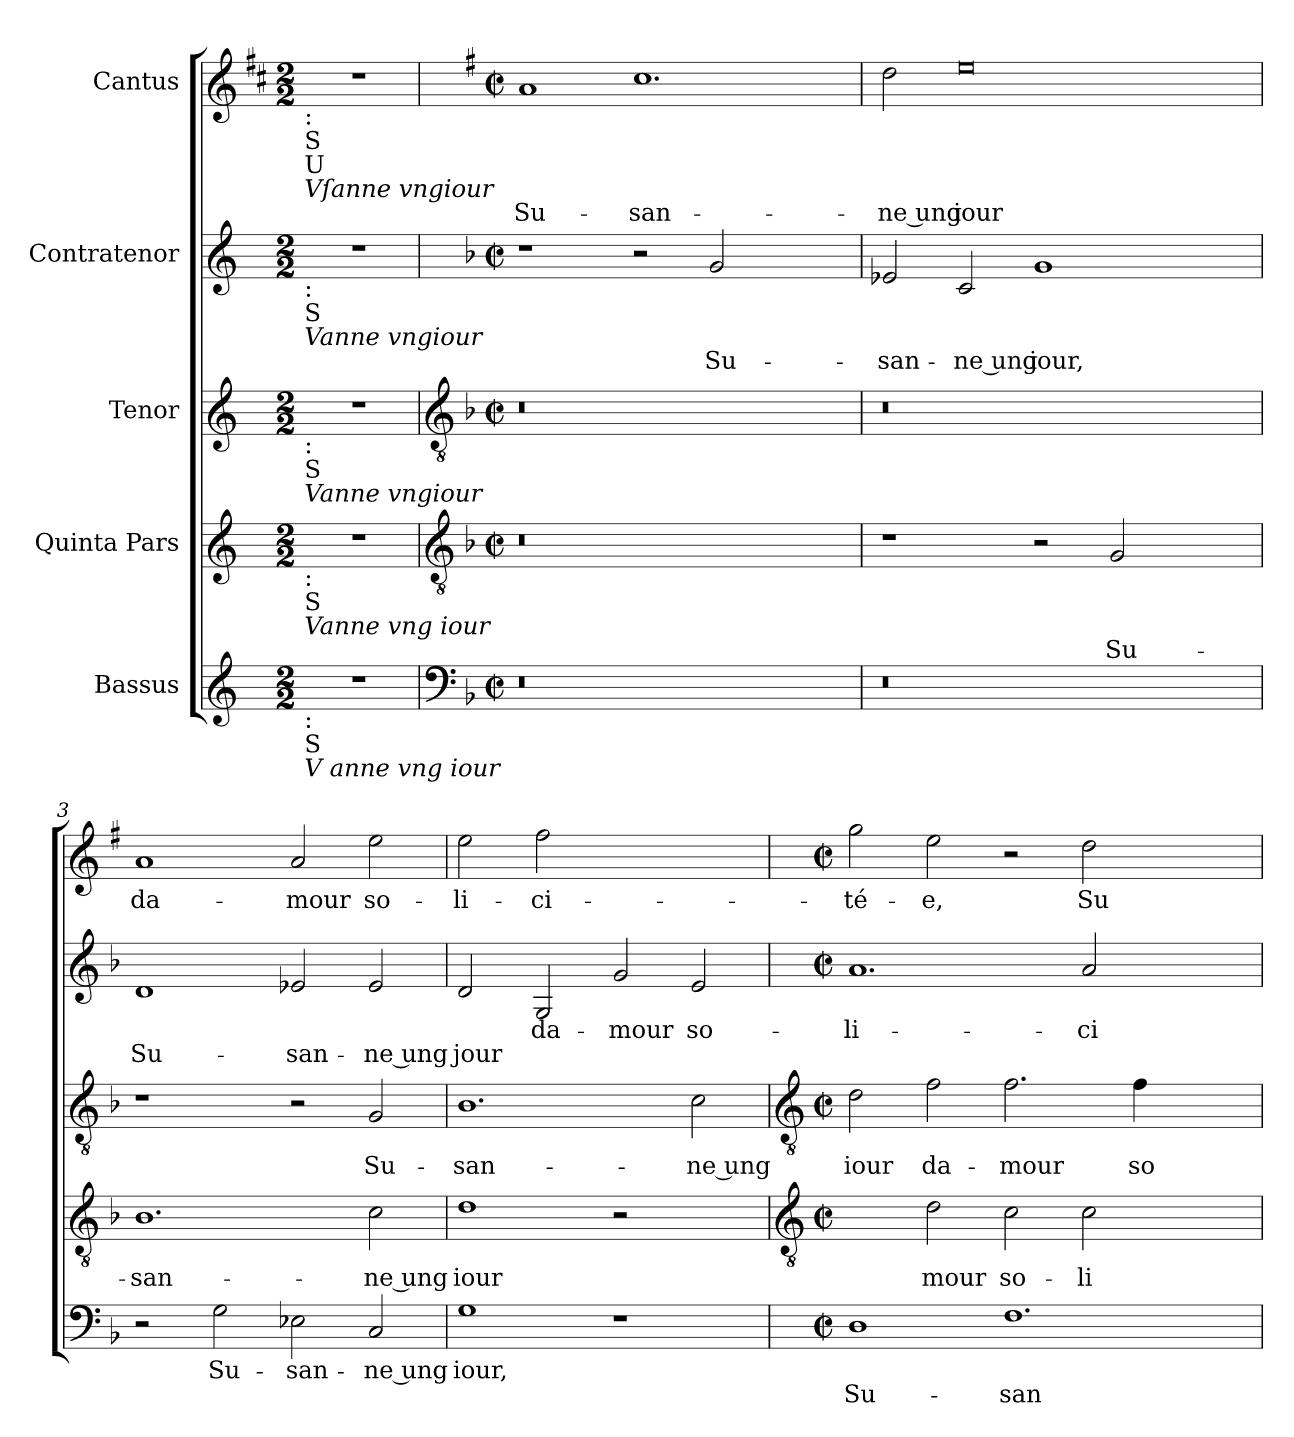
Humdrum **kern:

**kern	**text	**text	**kern	**text	**kern	**text	**kern	**text	**text	**kern	**text
*part5	*part5	*part5	*part4	*part4	*part3	*part3	*part2	*part2	*part2	*part1	*part1
*staff5	*staff5	*staff5	*staff4	*staff4	*staff3	*staff3	*staff2	*staff2	*staff2	*staff1	*staff1
*I"Bassus	*	*	*I"Quinta Pars	*	*I"Tenor	*	*I"Contratenor	*	*	*I"Cantus	*
*clefG2	*	*	*clefG2	*	*clefG2	*	*clefG2	*	*	*clefG2	*
*	*	*	*	*	*	*	*	*	*	*ITrd1c2	*
*k[]	*	*	*k[]	*	*k[]	*	*k[]	*	*	*k[]	*
*C:	*	*	*C:	*	*C:	*	*C:	*	*	*C:	*
*M2/2	*	*	*M2/2	*	*M2/2	*	*M2/2	*	*	*M2/2	*
=	=	=	=	=	=	=	=	=	=	=	=
!	!	!	!	!	!	!	!	!	!	!LO:TX:b:t=&colon;	!
!	!	!	!	!	!	!	!	!	!	!LO:TX:b:t=S	!
!	!	!	!	!	!	!	!	!	!	!LO:TX:b:t=U	!
!	!	!	!	!	!	!	!	!	!	!LO:TX:b:i:t=Vſanne vngiour	!
!	!	!	!	!	!	!	!LO:TX:b:t=&colon;	!	!	!	!
!	!	!	!	!	!	!	!LO:TX:b:t=S	!	!	!	!
!	!	!	!	!	!	!	!LO:TX:b:i:t=Vanne vngiour	!	!	!	!
!	!	!	!	!	!LO:TX:b:t=&colon;	!	!	!	!	!	!
!	!	!	!	!	!LO:TX:b:t=S	!	!	!	!	!	!
!	!	!	!	!	!LO:TX:b:i:t=Vanne vngiour	!	!	!	!	!	!
!	!	!	!LO:TX:b:t=&colon;	!	!	!	!	!	!	!	!
!	!	!	!LO:TX:b:t=S	!	!	!	!	!	!	!	!
!	!	!	!LO:TX:b:i:t=Vanne vng iour	!	!	!	!	!	!	!	!
!LO:TX:b:t=&colon;	!	!	!	!	!	!	!	!	!	!	!
!LO:TX:b:t=S	!	!	!	!	!	!	!	!	!	!	!
!LO:TX:b:i:t=V anne vng iour	!	!	!	!	!	!	!	!	!	!	!
1r	.	.	1r	.	1r	.	1r	.	.	1r	.
!!LO:LB:g=z
=1	=1	=1	=1	=1	=1	=1	=1	=1	=1	=1	=1
*clefF4	*	*	*clefGv2	*	*clefGv2	*	*	*	*	*	*
*k[b-]	*	*	*k[b-]	*	*k[b-]	*	*k[b-]	*	*	*k[b-]	*
*F:	*	*	*F:	*	*F:	*	*F:	*	*	*F:	*
*M4/2	*	*	*M4/2	*	*M4/2	*	*M4/2	*	*	*M4/2	*
*met(c|)	*	*	*met(c|)	*	*met(c|)	*	*met(c|)	*	*	*met(c|)	*
!	!	!	!	!	!	!	!	!	!	!	!LO:LY:b
0r	.	.	0r	.	0r	.	1r	.	.	1g	Su-
!	!	!	!	!	!	!	!	!	!	!	!LO:LY:b
.	.	.	.	.	.	.	2r	.	.	1.b-	-san-
!	!	!	!	!	!	!	!	!LO:LY:b	!	!	!
.	.	.	.	.	.	.	2g	Su-	.	.	.
2ryy	.	.	2ryy	.	2ryy	.	2ryy	.	.	.	.
=2	=2	=2	=2	=2	=2	=2	=2	=2	=2	=2	=2
!	!	!	!	!	!	!	!	!LO:LY:b	!	!	!LO:LY:b
0r	.	.	1r	.	0r	.	2e-X	-san-	.	2cc	-ne ung
!	!	!	!	!	!	!	!	!LO:LY:b	!	!	!LO:LY:b
.	.	.	.	.	.	.	2c	-ne ung	.	0dd	iour
!	!	!	!	!	!	!	!	!LO:LY:b	!	!	!
.	.	.	2r	.	.	.	1g	iour,	.	.	.
!	!	!	!	!LO:LY:b	!	!	!	!	!	!	!
.	.	.	2G	Su-	.	.	.	.	.	.	.
2ryy	.	.	2ryy	.	2ryy	.	2ryy	.	.	.	.
=3	=3	=3	=3	=3	=3	=3	=3	=3	=3	=3	=3
!	!	!	!	!LO:LY:b	!	!	!	!	!LO:LY:b	!	!LO:LY:b
2r	.	.	1.B-	-san-	1r	.	1d	.	Su-	1g	da-
!	!LO:LY:b	!	!	!	!	!	!	!	!	!	!
2G	Su-	.	.	.	.	.	.	.	.	.	.
!	!LO:LY:b	!	!	!	!	!	!	!	!LO:LY:b	!	!LO:LY:b
2E-X	-san-	.	.	.	2r	.	2e-X	.	-san-	2g	-mour
!	!LO:LY:b	!	!	!LO:LY:b	!	!LO:LY:b	!	!	!LO:LY:b	!	!LO:LY:b
2C	-ne ung	.	2c	-ne ung	2G	Su-	2e-	.	-ne ung	2dd	so-
=4	=4	=4	=4	=4	=4	=4	=4	=4	=4	=4	=4
!	!LO:LY:b	!	!	!LO:LY:b	!	!LO:LY:b	!	!	!LO:LY:b	!	!LO:LY:b
1G	iour,	.	1d	iour	1.B-	-san-	2d	.	jour	2dd	-li-
!	!	!	!	!	!	!	!	!LO:LY:b	!	!	!LO:LY:b
.	.	.	.	.	.	.	2G	da-	.	2ee	-ci-
!	!	!	!	!	!	!	!	!LO:LY:b	!	!	!
1r	.	.	2r	.	.	.	2g	-mour	.	1ryy	.
!	!	!	!	!LO:LY:b	!	!LO:LY:b	!	!LO:LY:b	!	!	!
.	.	.	[2Ayy	da-	2c	-ne ung	2e	so-	.	.	.
!!LO:LB:g=z
=5	=5	=5	=5	=5	=5	=5	=5	=5	=5	=5	=5
*	*	*	*clefGv2	*	*clefGv2	*	*	*	*	*	*
*M4/2	*	*	*M4/2	*	*M4/2	*	*M4/2	*	*	*M4/2	*
*met(c|)	*	*	*met(c|)	*	*met(c|)	*	*met(c|)	*	*	*met(c|)	*
!	!	!LO:LY:b	!	!	!	!LO:LY:b	!	!LO:LY:b	!	!	!LO:LY:b
1D	.	Su-	2Ayy]	.	2d	iour	1.a	-li-	.	2ff	-té-
!	!	!	!	!LO:LY:b	!	!LO:LY:b	!	!	!	!	!LO:LY:b
.	.	.	2d	-mour	2f	da-	.	.	.	2dd	-e,
!	!	!LO:LY:b	!	!LO:LY:b	!	!LO:LY:b	!	!	!	!	!
1.F	.	-san-	2c	so-	2.f	-mour	.	.	.	2r	.
!	!	!	!	!LO:LY:b	!	!	!	!LO:LY:b	!	!	!LO:LY:b
.	.	.	2c	-li-	.	.	2a	-ci-	.	2cc	Su-
!	!	!	!	!	!	!LO:LY:b	!	!	!	!	!
.	.	.	.	.	4f	so-	.	.	.	.	.
.	.	.	2ryy	.	2ryy	.	2ryy	.	.	2ryy	.
=	=	=	=	=	=	=	=	=	=	=	=
*-	*-	*-	*-	*-	*-	*-	*-	*-	*-	*-	*-
